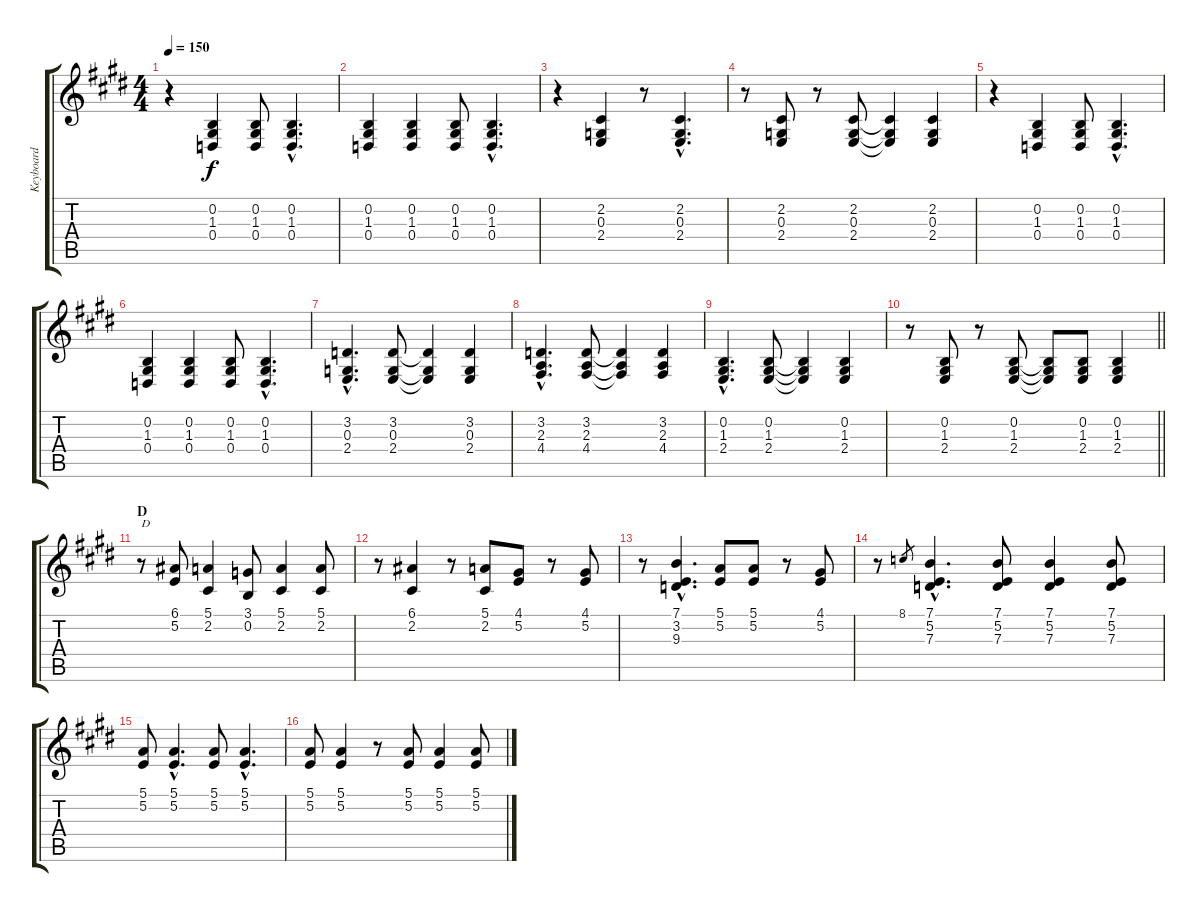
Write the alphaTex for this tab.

\track ("Keyboard" "Keyboard") {instrument electricgrandpiano}
\staff {score tabs}
\tuning (E4 B3 G3 D3 A2 E2) {hide}
\ts (4 4)
\tempo 150
\clef g2
\ks e
r.4{dy f} (0.2 1.3 0.4).4 (0.2 1.3 0.4).8 (0.2{hac} 1.3{hac} 0.4{hac}).4{d} |
(0.2 1.3 0.4).4 (0.2 1.3 0.4).4 (0.2 1.3 0.4).8 (0.2{hac} 1.3{hac} 0.4{hac}).4{d} |
r.4 (2.2 0.3 2.4).4 r.8 (2.2{hac} 0.3{hac} 2.4{hac}).4{d} |
r.8 (2.2 0.3 2.4).8 r.8 (2.2 0.3 2.4).8 (2.2{t} 0.3{t} 2.4{t}).4 (2.2 0.3 2.4).4 |
r.4 (0.2 1.3 0.4).4 (0.2 1.3 0.4).8 (0.2{hac} 1.3{hac} 0.4{hac}).4{d} |
(0.2 1.3 0.4).4 (0.2 1.3 0.4).4 (0.2 1.3 0.4).8 (0.2{hac} 1.3{hac} 0.4{hac}).4{d} |
(3.2{hac} 0.3{hac} 2.4{hac}).4{d} (3.2 0.3 2.4).8 (3.2{t} 0.3{t} 2.4{t}).4 (3.2 0.3 2.4).4 |
(3.2{hac} 2.3{hac} 4.4{hac}).4{d} (3.2 2.3 4.4).8 (3.2{t} 2.3{t} 4.4{t}).4 (3.2 2.3 4.4).4 |
(0.2{hac} 1.3{hac} 2.4{hac}).4{d} (0.2 1.3 2.4).8 (0.2{t} 1.3{t} 2.4{t}).4 (0.2 1.3 2.4).4 |
\barLineRight lightlight
r.8 (0.2 1.3 2.4).8 r.8 (0.2 1.3 2.4).8 (0.2{t} 1.3{t} 2.4{t}).8 (0.2 1.3 2.4).8 (0.2 1.3 2.4).4 |
\section ("" "D")
r.8{txt "D"} (6.1 5.2).8 (5.1 2.2).4 (3.1 0.2).8 (5.1 2.2).4 (5.1 2.2).8 |
r.8 (6.1 2.2).4 r.8 (5.1 2.2).8 (4.1 5.2).8 r.8 (4.1 5.2).8 |
r.8 (7.1{hac} 3.2{hac} 9.3{hac}).4{d} (5.1 5.2).8 (5.1 5.2).8 r.8 (4.1 5.2).8 |
r.8 8.1.8{gr} (7.1{hac} 5.2{hac} 7.3{hac}).4{d} (7.1 5.2 7.3).8 (7.1 5.2 7.3).4 (7.1 5.2 7.3).8 |
(5.1 5.2).8 (5.1{hac} 5.2{hac}).4{d} (5.1 5.2).8 (5.1{hac} 5.2{hac}).4{d} |
(5.1 5.2).8 (5.1 5.2).4 r.8 (5.1 5.2).8 (5.1 5.2).4 (5.1 5.2).8
